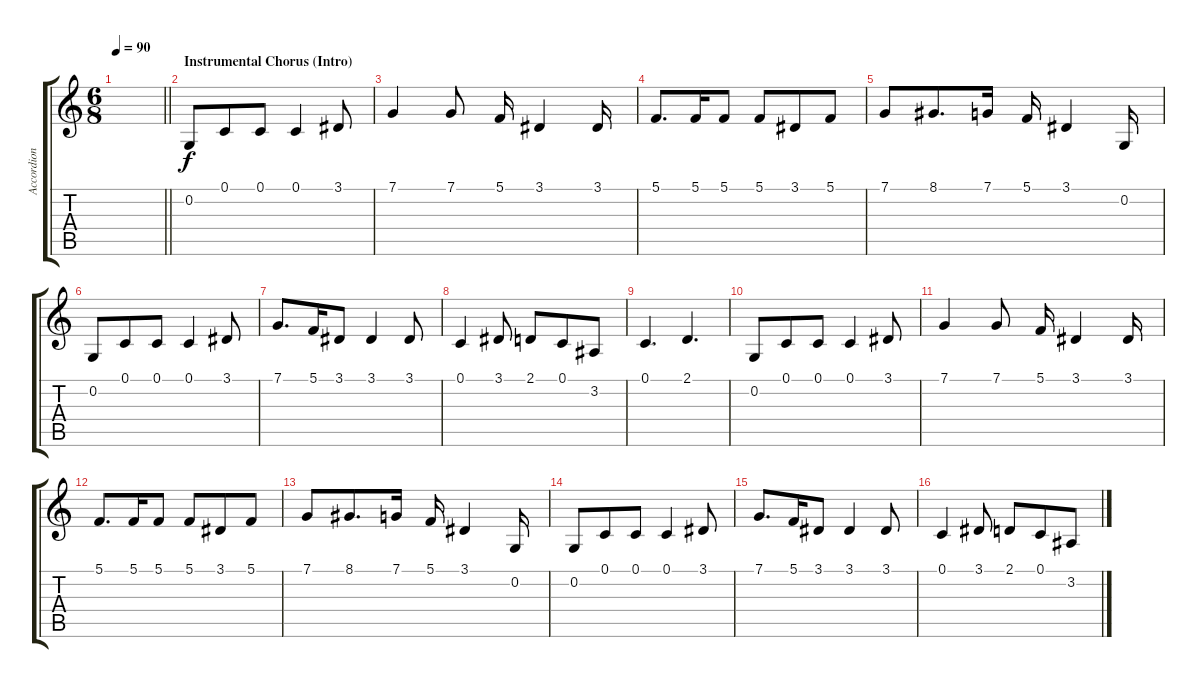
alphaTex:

\track ("Accordion" "Accordion") {instrument accordion}
\staff {score tabs}
\tuning (C4 G3 Eb3 Bb2 F2 C2) {hide}
\ts (6 8)
\tempo 90
\clef g2
\barLineRight lightlight
\ks c
|
\section ("" "Instrumental Chorus (Intro)")
0.2.8 0.1.8 0.1.8 0.1.4 3.1.8 |
7.1.4 7.1.8 5.1.16 3.1.4 3.1.16 |
5.1.8{d} 5.1.16 5.1.8 5.1.8 3.1.8 5.1.8 |
7.1.8 8.1.8{d} 7.1.16 5.1.16 3.1.4 0.2.16 |
0.2.8 0.1.8 0.1.8 0.1.4 3.1.8 |
7.1.8{d} 5.1.16 3.1.8 3.1.4 3.1.8 |
0.1.4 3.1.8 2.1.8 0.1.8 3.2.8 |
0.1.4{d} 2.1.4{d} |
0.2.8 0.1.8 0.1.8 0.1.4 3.1.8 |
7.1.4 7.1.8 5.1.16 3.1.4 3.1.16 |
5.1.8{d} 5.1.16 5.1.8 5.1.8 3.1.8 5.1.8 |
7.1.8 8.1.8{d} 7.1.16 5.1.16 3.1.4 0.2.16 |
0.2.8 0.1.8 0.1.8 0.1.4 3.1.8 |
7.1.8{d} 5.1.16 3.1.8 3.1.4 3.1.8 |
0.1.4 3.1.8 2.1.8 0.1.8 3.2.8
